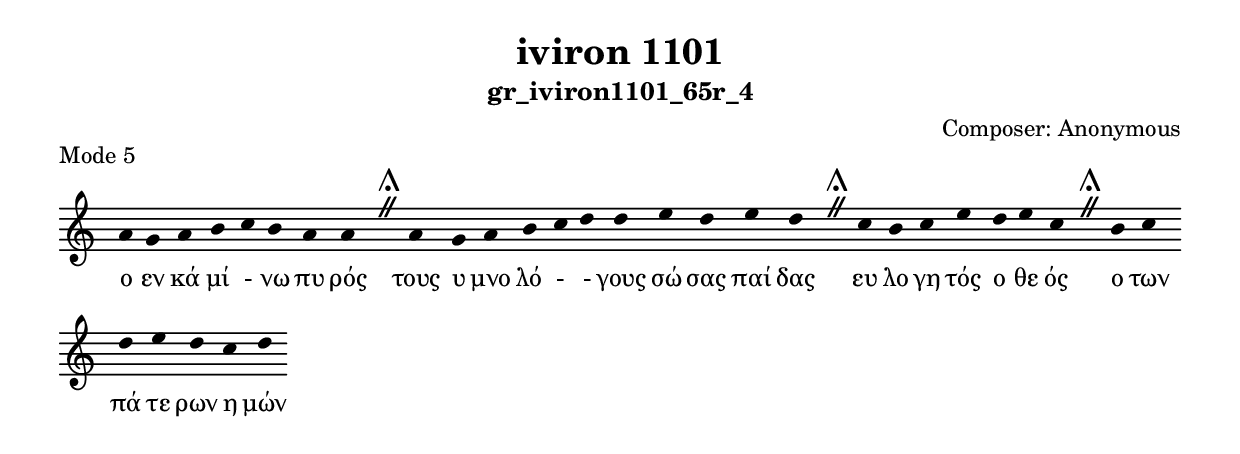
\include "gregorian.ly"

	\header {
 	  title = "iviron 1101"
	  subtitle = "gr_iviron1101_65r_4"
	  composer = "Composer: Αnonymous"
	  piece = "Mode 5"
	}

	chant = {
	  a'4 g'4 a'4 b'4 c''4 b'4 a'4 a'4 \divisioMaior
 a'4 g'4 a'4 b'4 c''4 d''4 d''4 e''4 d''4 e''4 d''4 \divisioMaior
 c''4 b'4 c''4 e''4 d''4 e''4 c''4 \divisioMaior
 b'4 c''4 d''4 e''4 d''4 c''4 d''4\finalis
	}

	verba = \lyricmode {ο εν κά μί - νω πυ ρός 
τους υ μνο λό -  - γους σώ σας παί δας 
ευ λο γη τός ο θε ός 
ο των πά τε ρων η μών 
	}


	\score {
	  \new Staff <<
	  \new Voice = "melody" \chant
	  \new Lyrics = "one" \lyricsto melody \verba
	  >>
	  \layout {
	    \context {
	      \Staff
	      \remove "Time_signature_engraver"
	      \remove "Bar_engraver"
	    }
	    \context {
	      \Voice
	      \remove "Stem_engraver"
	    }
	  }
	}